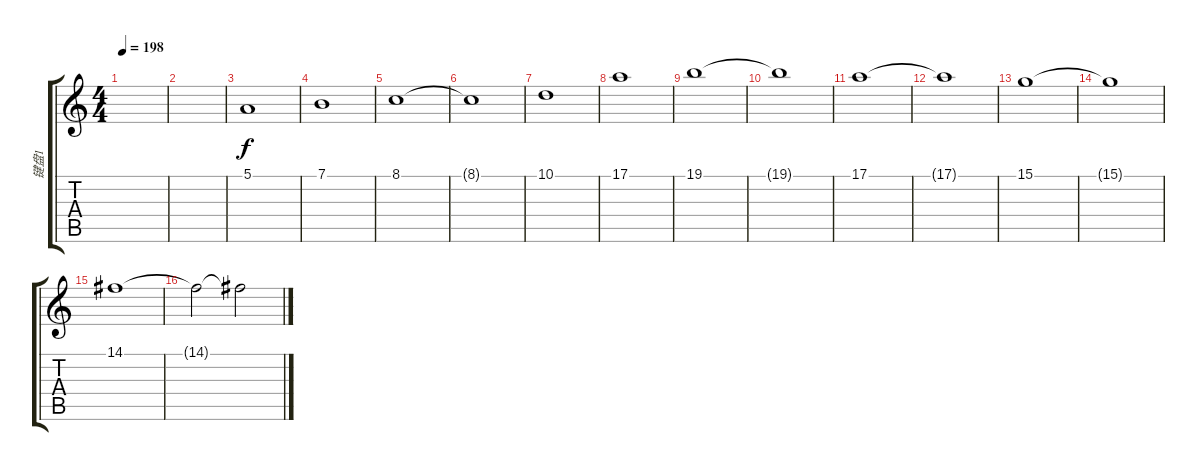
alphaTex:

\track ("键盘1" "键盘1") {instrument stringensemble1}
\staff {score tabs}
\tuning (E4 B3 G3 D3 A2 E2) {hide}
\ts (4 4)
\tempo 198
\clef g2
\ks c
|
|
5.1.1 |
7.1.1 |
8.1.1 |
8.1{t}.1 |
10.1.1 |
17.1.1 |
19.1.1 |
19.1{t}.1 |
17.1.1 |
17.1{t}.1 |
15.1.1 |
15.1{t}.1 |
14.1.1 |
14.1{t}.2 14.1{t}.2
